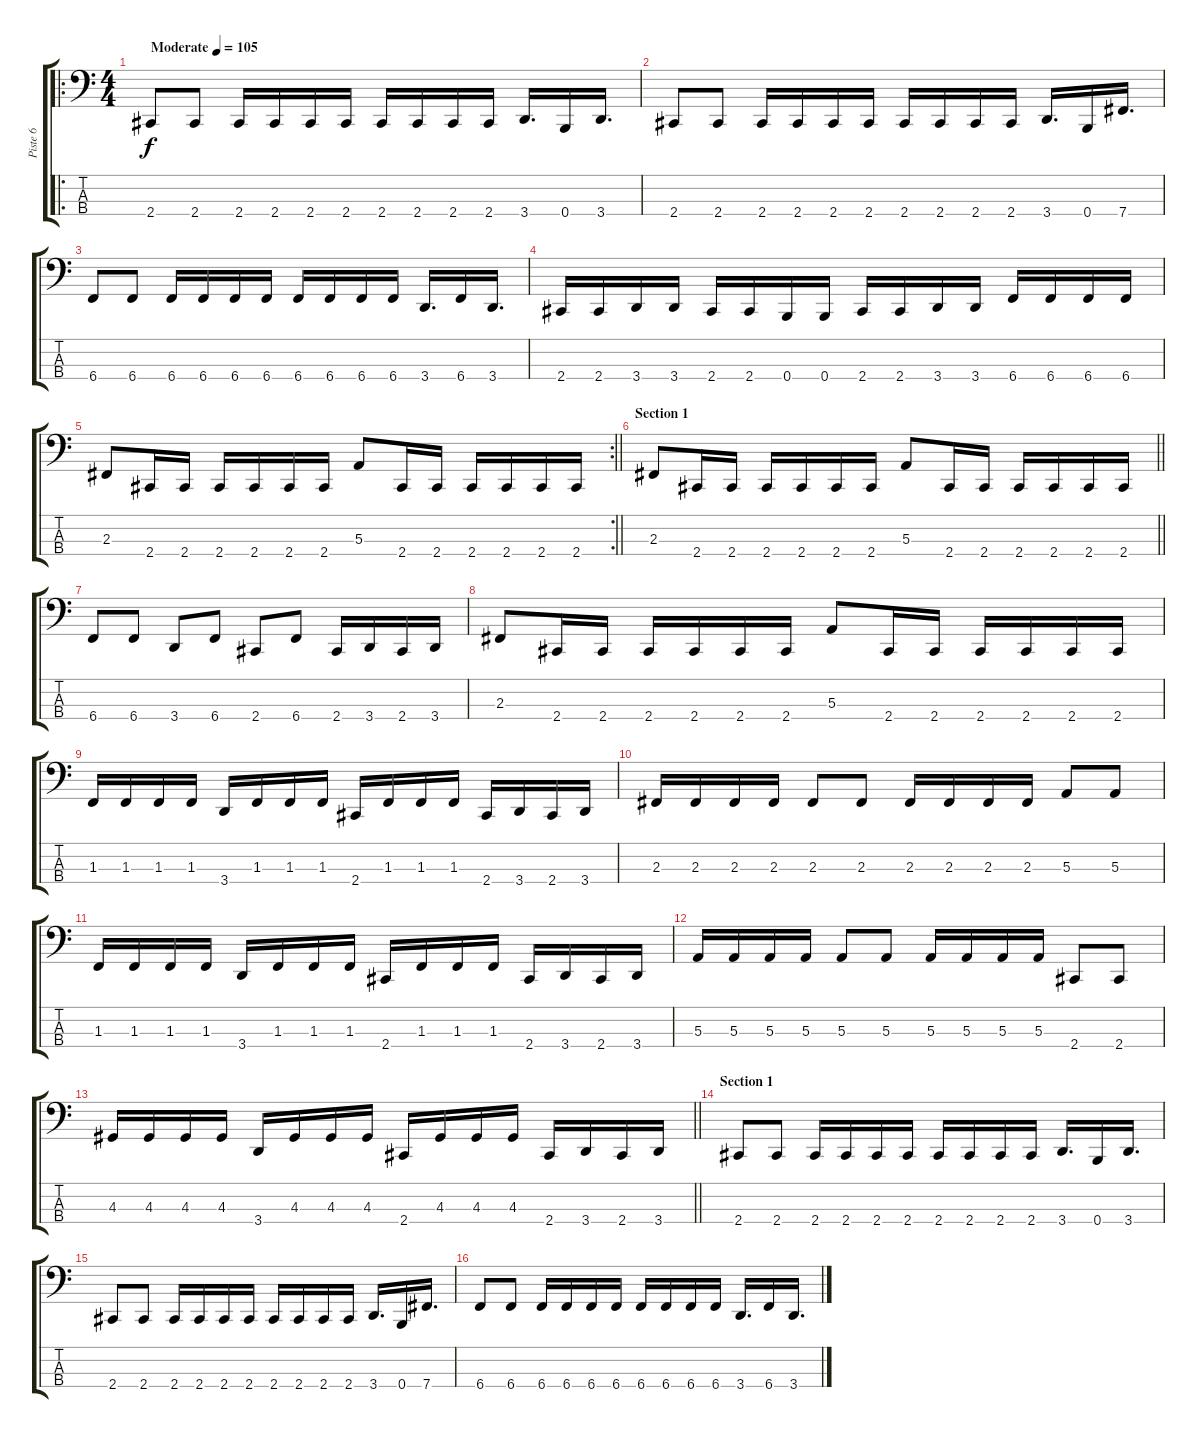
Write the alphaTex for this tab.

\track ("Piste 6" "Piste 6") {instrument electricbassfinger}
\staff {score tabs}
\tuning (D2 A1 E1 B0) {hide}
\ro
\ts (4 4)
\tempo (105 "Moderate")
\clef f4
\ks c
2.4.8{dy f instrument electricbassfinger} 2.4.8 2.4.16 2.4.16 2.4.16 2.4.16 2.4.16 2.4.16 2.4.16 2.4.16 3.4.16{d} 0.4.16 3.4.16{d} |
2.4.8 2.4.8 2.4.16 2.4.16 2.4.16 2.4.16 2.4.16 2.4.16 2.4.16 2.4.16 3.4.16{d} 0.4.16 7.4.16{d} |
6.4.8 6.4.8 6.4.16 6.4.16 6.4.16 6.4.16 6.4.16 6.4.16 6.4.16 6.4.16 3.4.16{d} 6.4.16 3.4.16{d} |
2.4.16 2.4.16 3.4.16 3.4.16 2.4.16 2.4.16 0.4.16 0.4.16 2.4.16 2.4.16 3.4.16 3.4.16 6.4.16 6.4.16 6.4.16 6.4.16 |
\rc 2
\barLineRight lightlight
2.3.8 2.4.16 2.4.16 2.4.16 2.4.16 2.4.16 2.4.16 5.3.8 2.4.16 2.4.16 2.4.16 2.4.16 2.4.16 2.4.16 |
\section ("" "Section 1")
\barLineRight lightlight
2.3.8 2.4.16 2.4.16 2.4.16 2.4.16 2.4.16 2.4.16 5.3.8 2.4.16 2.4.16 2.4.16 2.4.16 2.4.16 2.4.16 |
6.4.8 6.4.8 3.4.8 6.4.8 2.4.8 6.4.8 2.4.16 3.4.16 2.4.16 3.4.16 |
2.3.8 2.4.16 2.4.16 2.4.16 2.4.16 2.4.16 2.4.16 5.3.8 2.4.16 2.4.16 2.4.16 2.4.16 2.4.16 2.4.16 |
1.3.16 1.3.16 1.3.16 1.3.16 3.4.16 1.3.16 1.3.16 1.3.16 2.4.16 1.3.16 1.3.16 1.3.16 2.4.16 3.4.16 2.4.16 3.4.16 |
2.3.16 2.3.16 2.3.16 2.3.16 2.3.8 2.3.8 2.3.16 2.3.16 2.3.16 2.3.16 5.3.8 5.3.8 |
1.3.16 1.3.16 1.3.16 1.3.16 3.4.16 1.3.16 1.3.16 1.3.16 2.4.16 1.3.16 1.3.16 1.3.16 2.4.16 3.4.16 2.4.16 3.4.16 |
5.3.16 5.3.16 5.3.16 5.3.16 5.3.8 5.3.8 5.3.16 5.3.16 5.3.16 5.3.16 2.4.8 2.4.8 |
\barLineRight lightlight
4.3.16 4.3.16 4.3.16 4.3.16 3.4.16 4.3.16 4.3.16 4.3.16 2.4.16 4.3.16 4.3.16 4.3.16 2.4.16 3.4.16 2.4.16 3.4.16 |
\section ("" "Section 1")
2.4.8 2.4.8 2.4.16 2.4.16 2.4.16 2.4.16 2.4.16 2.4.16 2.4.16 2.4.16 3.4.16{d} 0.4.16 3.4.16{d} |
2.4.8 2.4.8 2.4.16 2.4.16 2.4.16 2.4.16 2.4.16 2.4.16 2.4.16 2.4.16 3.4.16{d} 0.4.16 7.4.16{d} |
6.4.8 6.4.8 6.4.16 6.4.16 6.4.16 6.4.16 6.4.16 6.4.16 6.4.16 6.4.16 3.4.16{d} 6.4.16 3.4.16{d}
